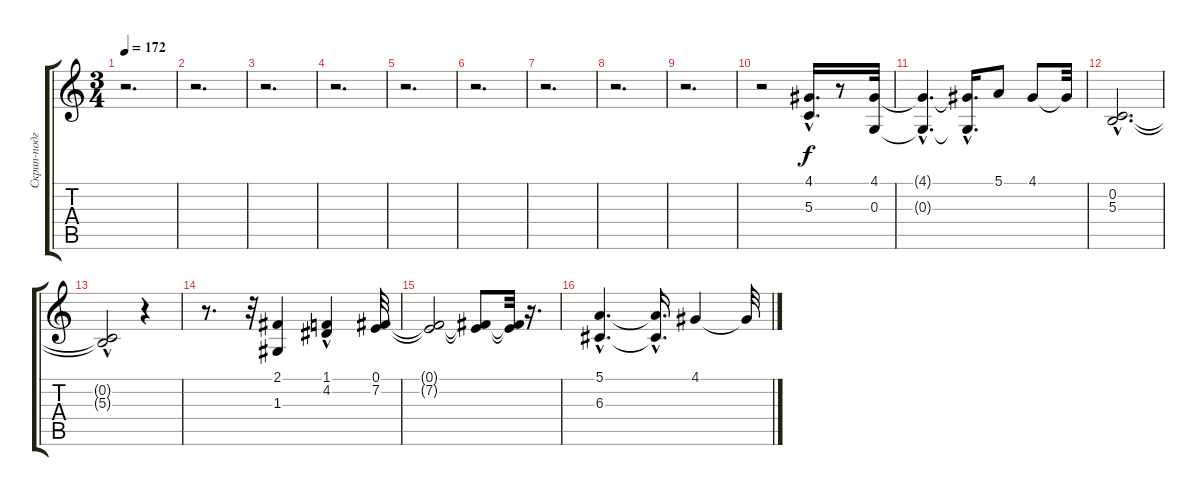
\track ("Скрип-подголоски" "Скрип-подг") {instrument stringensemble2}
\staff {score tabs}
\tuning (E4 B3 G3 D3 A2 E2) {hide}
\ts (3 4)
\tempo 172
\clef g2
\ks c
r.2{d dy f} |
r.2{d} |
r.2{d} |
r.2{d} |
r.2{d} |
r.2{d} |
r.2{d} |
r.2{d} |
r.2{d} |
r.2 (4.1{hac} 5.3{hac}).16{d} r.8 (4.1 0.3).32 |
(4.1{hac t} 0.3{hac t}).4{d} (4.1{hac t} 0.3{t}).16{d} 5.1.8 4.1.8 4.1{t}.32 |
(0.2{hac} 5.3{hac}).2{d} |
(0.2{hac t} 5.3{t}).2 r.4 |
r.8{d} r.32 (2.1 1.3).4 (1.1{hac} 4.2).4 (0.1 7.2).32 |
(0.1{t} 7.2{t}).2 (0.1{t} 7.2{t}).8 (0.1{t} 7.2{t}).32 r.16{d} |
(5.1{hac} 6.3{hac}).4{d} (5.1{hac t} 6.3{t}).16{d} 4.1.4 4.1{t}.32
